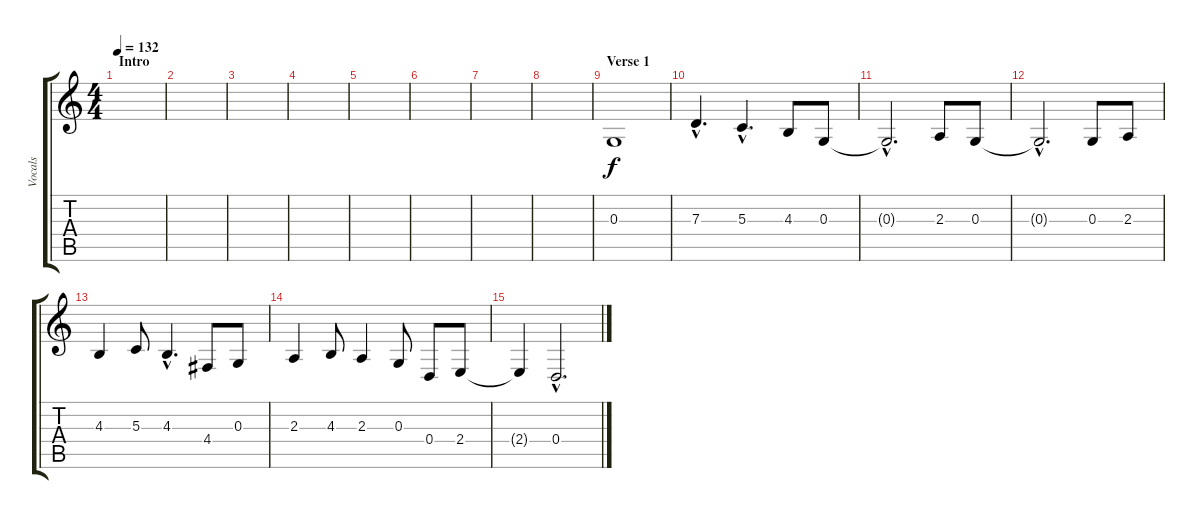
\track ("Vocals" "Vocals") {instrument oboe}
\staff {score tabs}
\tuning (E4 B3 G3 D3 A2 E2) {hide}
\ts (4 4)
\section ("" "Intro")
\tempo 132
\clef g2
\ks c
|
|
|
|
|
|
|
|
\section ("" "Verse 1")
0.3.1 |
7.3{hac}.4{d} 5.3{hac}.4{d} 4.3.8 0.3.8 |
0.3{hac t}.2{d} 2.3.8 0.3.8 |
0.3{hac t}.2{d} 0.3.8 2.3.8 |
4.3.4 5.3.8 4.3{hac}.4{d} 4.4.8 0.3.8 |
2.3.4 4.3.8 2.3.4 0.3.8 0.4.8 2.4.8 |
2.4{t}.4 0.4{hac}.2{d}
